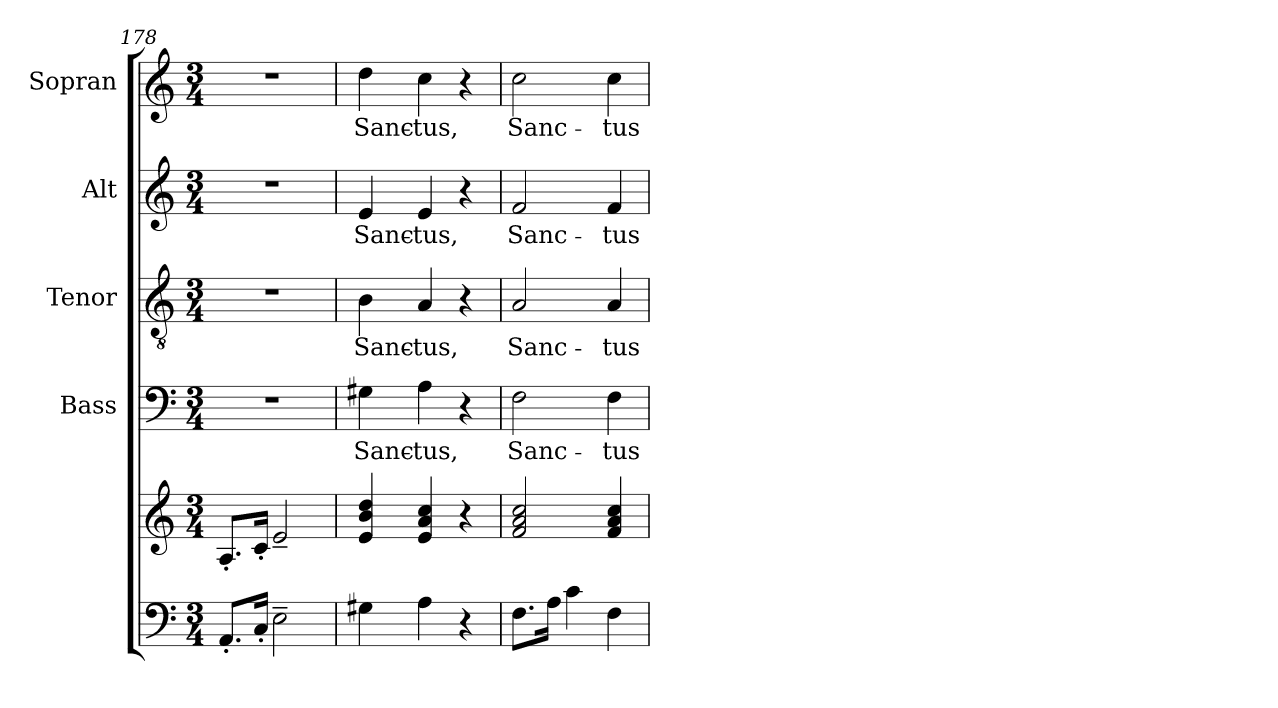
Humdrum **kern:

**kern	**kern	**kern	**text	**kern	**text	**kern	**text	**kern	**text
*part5	*part5	*part4	*part4	*part3	*part3	*part2	*part2	*part1	*part1
*staff6	*staff5	*staff4	*staff4	*staff3	*staff3	*staff2	*staff2	*staff1	*staff1
*	*	*I"Bass	*	*I"Tenor	*	*I"Alt	*	*I"Sopran	*
*	*	*I'B.	*	*I'T.	*	*I'A.	*	*I'S.	*
*clefF4	*clefG2	*clefF4	*	*clefGv2	*	*clefG2	*	*clefG2	*
*k[]	*k[]	*k[]	*	*k[]	*	*k[]	*	*k[]	*
*C:	*C:	*C:	*	*C:	*	*C:	*	*C:	*
*M3/4	*M3/4	*M3/4	*	*M3/4	*	*M3/4	*	*M3/4	*
=178	=178	=178	=178	=178	=178	=178	=178	=178	=178
8.AA'</L	8.A'</L	2.r	.	2.r	.	2.r	.	2.r	.
16C'</Jk	16c'</Jk	.	.	.	.	.	.	.	.
2E~>\	2e~</	.	.	.	.	.	.	.	.
=179	=179	=179	=179	=179	=179	=179	=179	=179	=179
!	!	!	!LO:LY:b	!	!LO:LY:b	!	!LO:LY:b	!	!LO:LY:b
4G#X\	4e/ 4b/ 4dd/	4G#X\	Sanc-	4B\	Sanc-	4e/	Sanc-	4dd\	Sanc-
!	!	!	!LO:LY:b	!	!LO:LY:b	!	!LO:LY:b	!	!LO:LY:b
4A\	4e/ 4a/ 4cc/	4A\	-tus,	4A/	-tus,	4e/	-tus,	4cc\	-tus,
4r	4r	4r	.	4r	.	4r	.	4r	.
=180	=180	=180	=180	=180	=180	=180	=180	=180	=180
!	!	!	!LO:LY:b	!	!LO:LY:b	!	!LO:LY:b	!	!LO:LY:b
8.F\L	2f/ 2a/ 2cc/	2F\	Sanc-	2A/	Sanc-	2f/	Sanc-	2cc\	Sanc-
16A\Jk	.	.	.	.	.	.	.	.	.
4c\	.	.	.	.	.	.	.	.	.
!	!	!	!LO:LY:b	!	!LO:LY:b	!	!LO:LY:b	!	!LO:LY:b
4F\	4f/ 4a/ 4cc/	4F\	-tus	4A/	-tus	4f/	-tus	4cc\	-tus
=	=	=	=	=	=	=	=	=	=
*-	*-	*-	*-	*-	*-	*-	*-	*-	*-
